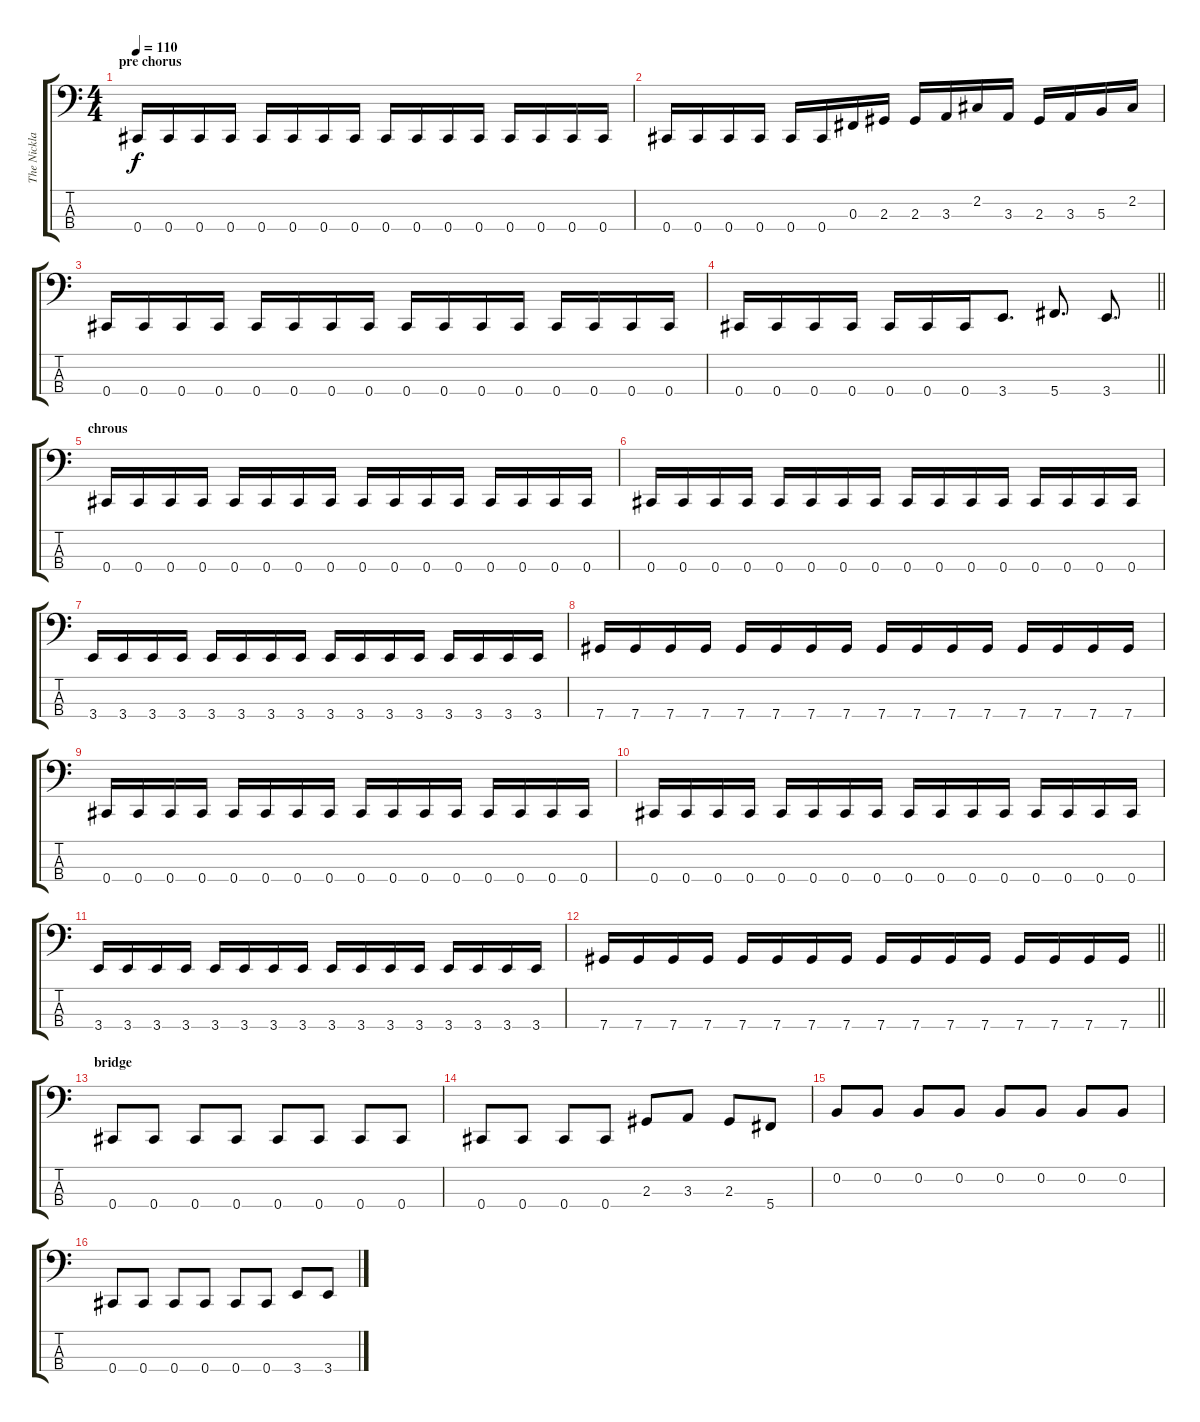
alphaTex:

\track ("The Nicklasson" "The Nickla") {instrument electricbasspick}
\staff {score tabs}
\tuning (E2 B1 Gb1 Db1) {hide}
\ts (4 4)
\section ("" "pre chorus")
\tempo 110
\clef f4
\ks c
0.4.16{dy f} 0.4.16 0.4.16 0.4.16 0.4.16 0.4.16 0.4.16 0.4.16 0.4.16 0.4.16 0.4.16 0.4.16 0.4.16 0.4.16 0.4.16 0.4.16 |
0.4.16 0.4.16 0.4.16 0.4.16 0.4.16 0.4.16 0.3.16 2.3.16 2.3.16 3.3.16 2.2.16 3.3.16 2.3.16 3.3.16 5.3.16 2.2.16 |
0.4.16 0.4.16 0.4.16 0.4.16 0.4.16 0.4.16 0.4.16 0.4.16 0.4.16 0.4.16 0.4.16 0.4.16 0.4.16 0.4.16 0.4.16 0.4.16 |
\barLineRight lightlight
0.4.16 0.4.16 0.4.16 0.4.16 0.4.16 0.4.16 0.4.16 3.4.8{d} 5.4.8{d} 3.4.8{d} |
\section ("" "chrous")
0.4.16 0.4.16 0.4.16 0.4.16 0.4.16 0.4.16 0.4.16 0.4.16 0.4.16 0.4.16 0.4.16 0.4.16 0.4.16 0.4.16 0.4.16 0.4.16 |
0.4.16 0.4.16 0.4.16 0.4.16 0.4.16 0.4.16 0.4.16 0.4.16 0.4.16 0.4.16 0.4.16 0.4.16 0.4.16 0.4.16 0.4.16 0.4.16 |
3.4.16 3.4.16 3.4.16 3.4.16 3.4.16 3.4.16 3.4.16 3.4.16 3.4.16 3.4.16 3.4.16 3.4.16 3.4.16 3.4.16 3.4.16 3.4.16 |
7.4.16 7.4.16 7.4.16 7.4.16 7.4.16 7.4.16 7.4.16 7.4.16 7.4.16 7.4.16 7.4.16 7.4.16 7.4.16 7.4.16 7.4.16 7.4.16 |
0.4.16 0.4.16 0.4.16 0.4.16 0.4.16 0.4.16 0.4.16 0.4.16 0.4.16 0.4.16 0.4.16 0.4.16 0.4.16 0.4.16 0.4.16 0.4.16 |
0.4.16 0.4.16 0.4.16 0.4.16 0.4.16 0.4.16 0.4.16 0.4.16 0.4.16 0.4.16 0.4.16 0.4.16 0.4.16 0.4.16 0.4.16 0.4.16 |
3.4.16 3.4.16 3.4.16 3.4.16 3.4.16 3.4.16 3.4.16 3.4.16 3.4.16 3.4.16 3.4.16 3.4.16 3.4.16 3.4.16 3.4.16 3.4.16 |
\barLineRight lightlight
7.4.16 7.4.16 7.4.16 7.4.16 7.4.16 7.4.16 7.4.16 7.4.16 7.4.16 7.4.16 7.4.16 7.4.16 7.4.16 7.4.16 7.4.16 7.4.16 |
\section ("" "bridge")
0.4.8 0.4.8 0.4.8 0.4.8 0.4.8 0.4.8 0.4.8 0.4.8 |
0.4.8 0.4.8 0.4.8 0.4.8 2.3.8 3.3.8 2.3.8 5.4.8 |
0.2.8 0.2.8 0.2.8 0.2.8 0.2.8 0.2.8 0.2.8 0.2.8 |
0.4.8 0.4.8 0.4.8 0.4.8 0.4.8 0.4.8 3.4.8 3.4.8
